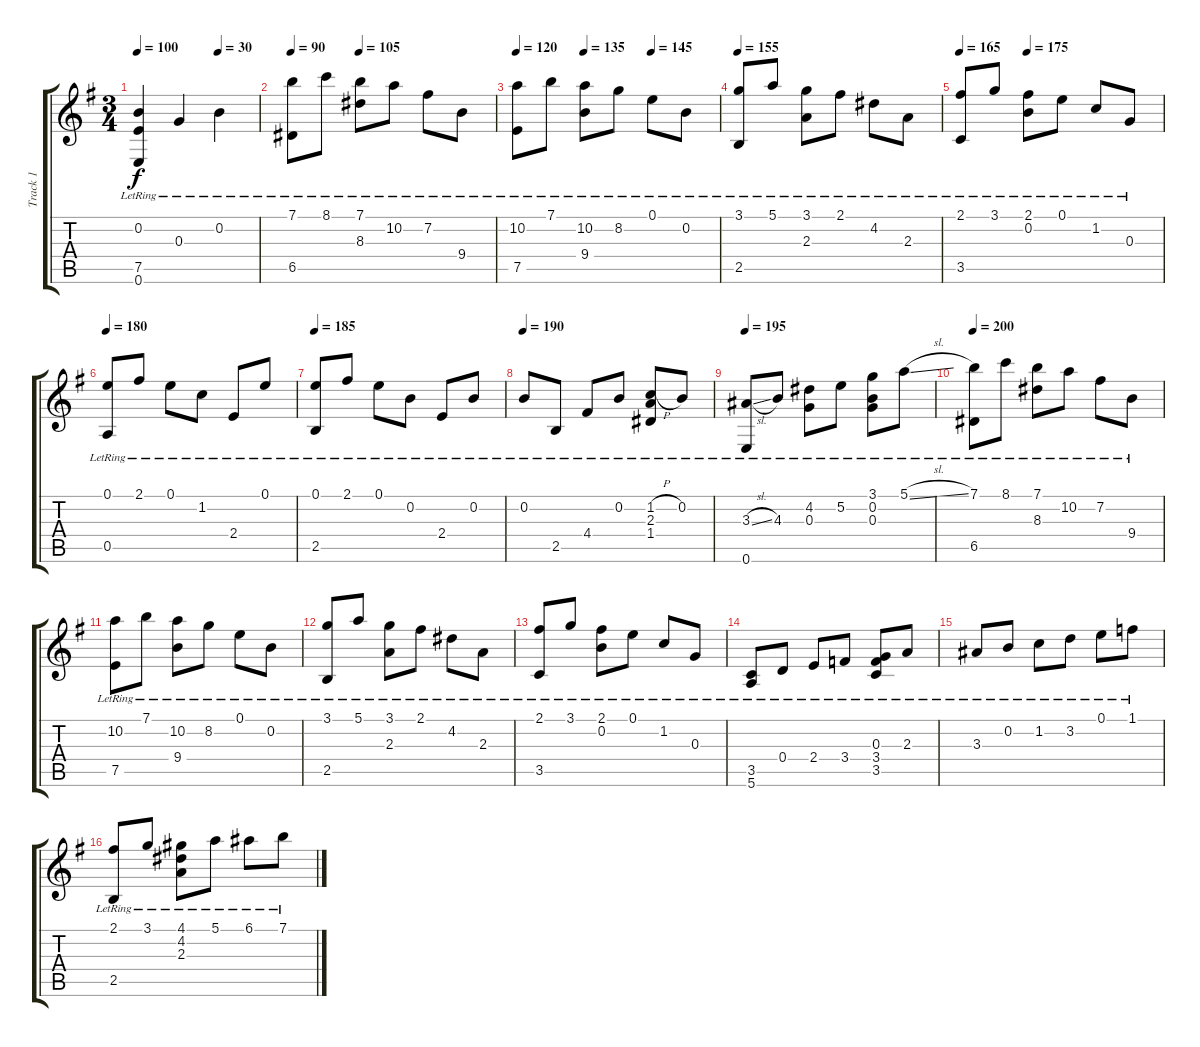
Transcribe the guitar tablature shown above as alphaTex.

\track ("Track 1" "Track 1") {instrument acousticguitarnylon}
\staff {score tabs}
\tuning (E4 B3 G3 D3 A2 E2) {hide}
\ts (3 4)
\tempo 100
\tempo (30 0.6666666666666666)
\clef g2
\ks eminor
(0.2{t} 7.5{lr} 0.6{lr}).4{dy f} 0.3{lr}.4 0.2{lr}.4 |
\tempo 90
\tempo (105 0.3333333333333333)
(7.1{lr} 6.5{lr}).8 8.1{lr}.8 (7.1{lr} 8.3{lr}).8 10.2{lr}.8 7.2{lr}.8 9.4{lr}.8 |
\tempo 120
\tempo (135 0.3333333333333333)
\tempo (145 0.6666666666666666)
(10.2{lr} 7.5{lr}).8 7.1{lr}.8 (10.2{lr} 9.4{lr}).8 8.2{lr}.8 0.1{lr}.8 0.2{lr}.8 |
\tempo 155
(3.1{lr} 2.5{lr}).8 5.1{lr}.8 (3.1{lr} 2.3{lr}).8 2.1{lr}.8 4.2{lr}.8 2.3{lr}.8 |
\tempo 165
\tempo (175 0.3333333333333333)
(2.1{lr} 3.5{lr}).8 3.1{lr}.8 (2.1{lr} 0.2{lr}).8 0.1{lr}.8 1.2{lr}.8 0.3{lr}.8 |
\tempo 180
(0.1{lr} 0.5{lr}).8 2.1{lr}.8 0.1{lr}.8 1.2{lr}.8 2.4{lr}.8 0.1{lr}.8 |
\tempo 185
(0.1{lr} 2.5{lr}).8 2.1{lr}.8 0.1{lr}.8 0.2{lr}.8 2.4{lr}.8 0.2{lr}.8 |
\tempo 190
0.2{lr}.8 2.5{lr}.8 4.4{lr}.8 0.2{lr}.8 (1.2{h lr} 2.3{lr} 1.4{lr}).8 0.2{lr}.8 |
\tempo 195
(3.3{sl lr} 0.6{lr}).8 4.3{lr}.8 (4.2{lr} 0.3{lr}).8 5.2{lr}.8 (3.1{lr} 0.2{lr} 0.3{lr}).8 5.1{sl lr}.8 |
\tempo 200
(7.1{lr} 6.5{lr}).8 8.1{lr}.8 (7.1{lr} 8.3{lr}).8 10.2{lr}.8 7.2{lr}.8 9.4{lr}.8 |
(10.2{lr} 7.5{lr}).8 7.1{lr}.8 (10.2{lr} 9.4{lr}).8 8.2{lr}.8 0.1{lr}.8 0.2{lr}.8 |
(3.1{lr} 2.5{lr}).8 5.1{lr}.8 (3.1{lr} 2.3{lr}).8 2.1{lr}.8 4.2{lr}.8 2.3{lr}.8 |
(2.1{lr} 3.5{lr}).8 3.1{lr}.8 (2.1{lr} 0.2{lr}).8 0.1{lr}.8 1.2{lr}.8 0.3{lr}.8 |
(3.5{lr} 5.6{lr}).8 0.4{lr}.8 2.4{lr}.8 3.4{lr}.8 (0.3{lr} 3.4{lr} 3.5{lr}).8 2.3{lr}.8 |
3.3{lr}.8 0.2{lr}.8 1.2{lr}.8 3.2{lr}.8 0.1{lr}.8 1.1{lr}.8 |
(2.1{lr} 2.5{lr}).8 3.1{lr}.8 (4.1{lr} 4.2{lr} 2.3{lr}).8 5.1{lr}.8 6.1{lr}.8 7.1{lr}.8
